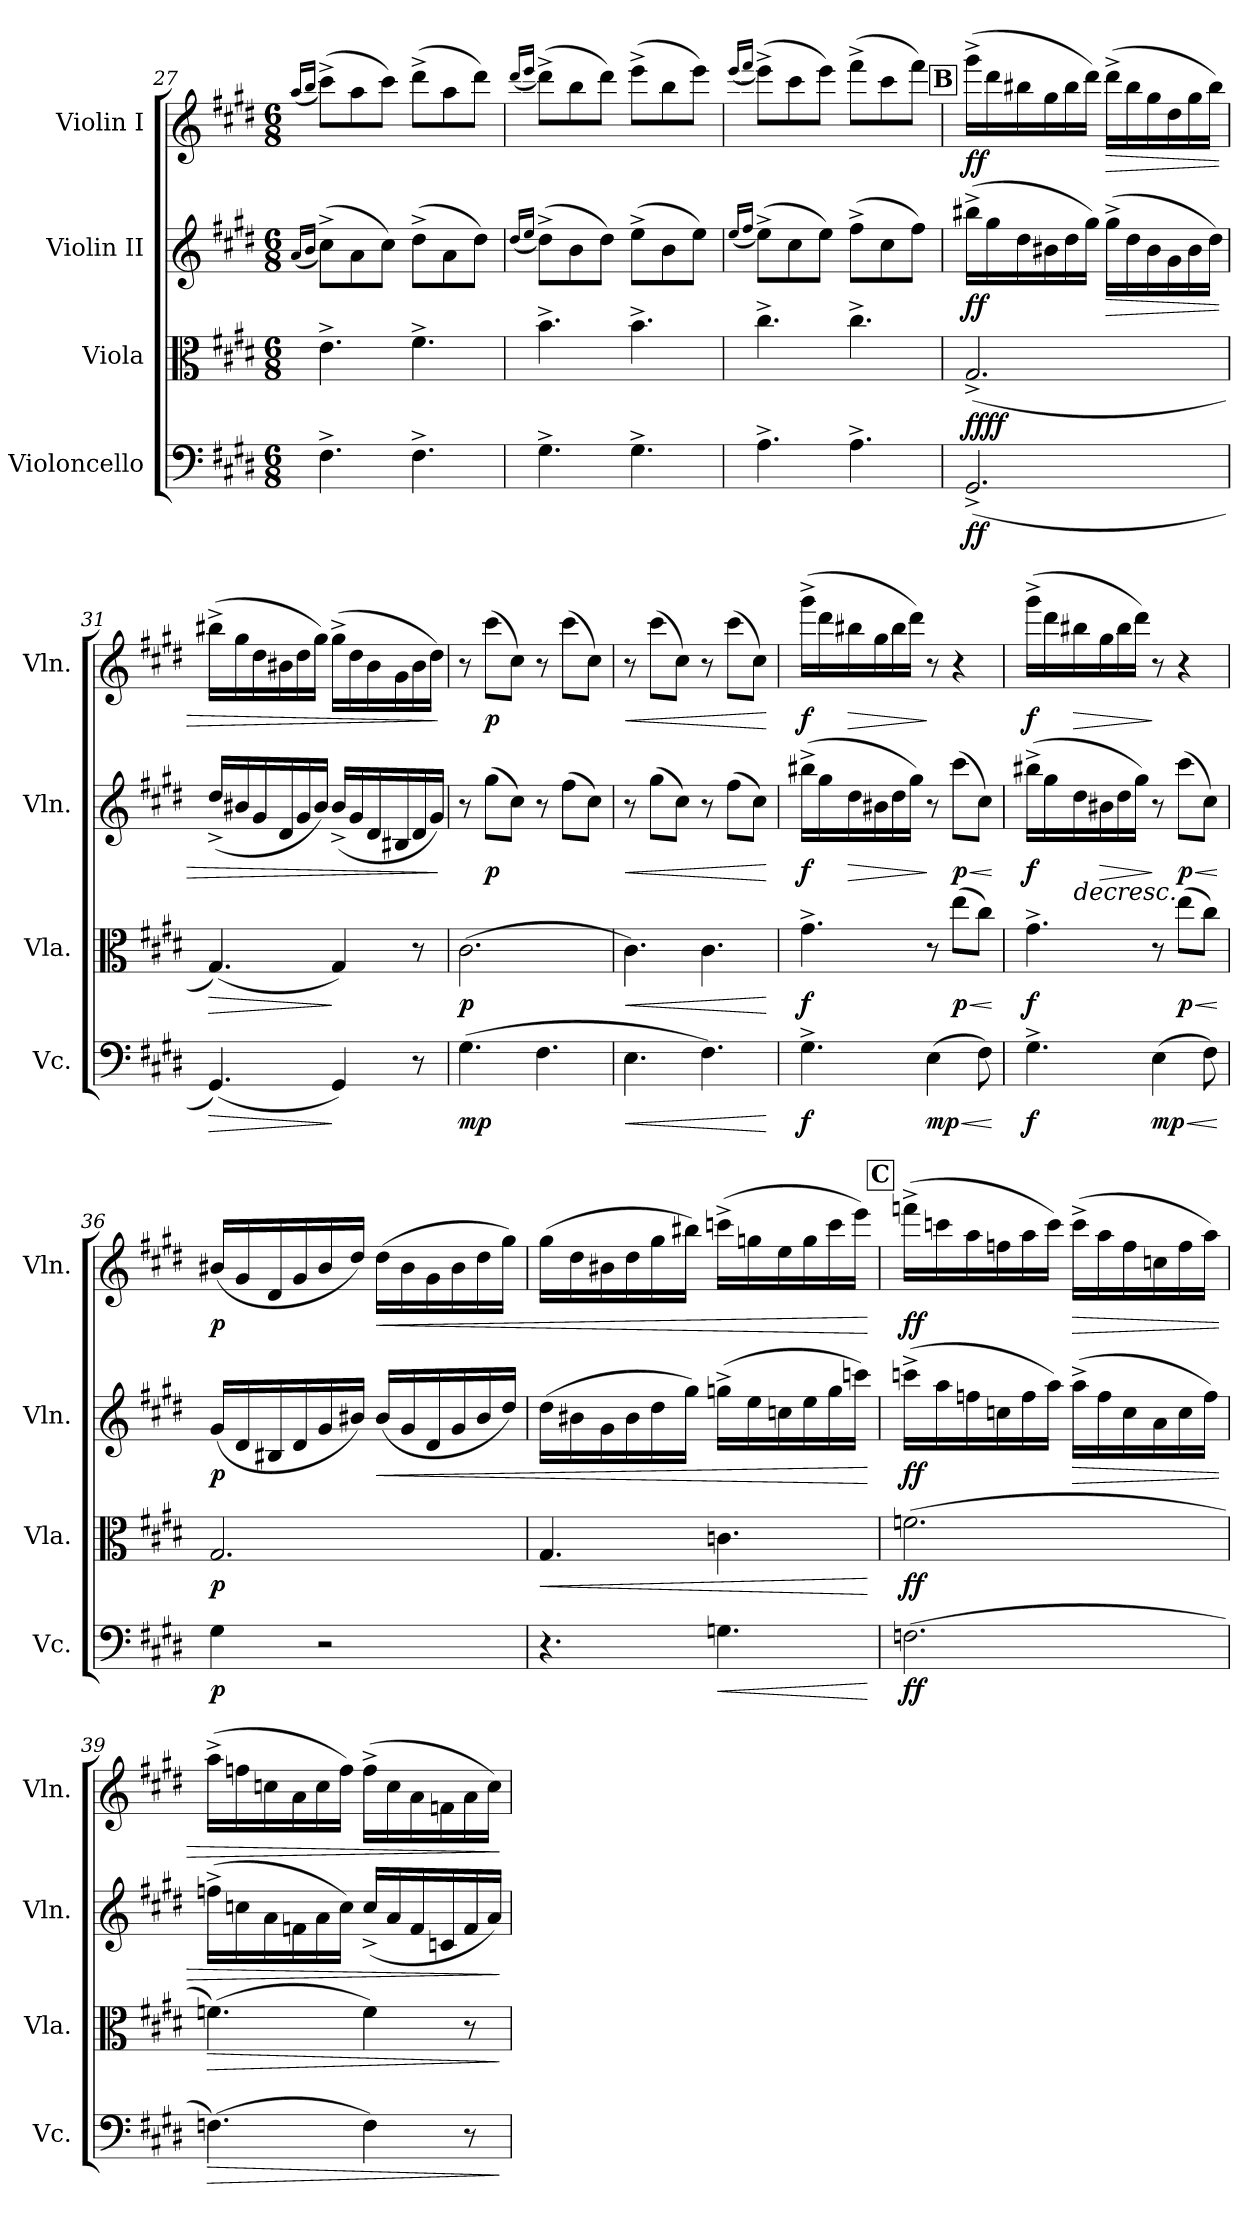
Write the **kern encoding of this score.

**kern	**dynam	**kern	**dynam	**kern	**dynam	**kern	**dynam
*part4	*part4	*part3	*part3	*part2	*part2	*part1	*part1
*staff4	*staff4	*staff3	*staff3	*staff2	*staff2	*staff1	*staff1
*I"Violoncello	*	*I"Viola	*	*I"Violin II	*	*I"Violin I	*
*I'Vc.	*	*I'Vla.	*	*I'Vln.	*	*I'Vln.	*
!!LO:LB:g=z
*clefF4	*	*clefC3	*	*clefG2	*	*clefG2	*
*k[f#c#g#d#]	*	*k[f#c#g#d#]	*	*k[f#c#g#d#]	*	*k[f#c#g#d#]	*
*M6/8	*	*M6/8	*	*M6/8	*	*M6/8	*
=27	=27	=27	=27	=27	=27	=27	=27
.	.	.	.	(16qa/LL	.	(16qaa/LL	.
.	.	.	.	16qb/JJ	.	16qbb/JJ	.
4.F#^\	.	4.e^\	.	(8cc#^\L)	.	(8ccc#^\L)	.
.	.	.	.	8a\	.	8aa\	.
.	.	.	.	8cc#\J)	.	8ccc#\J)	.
4.F#^\	.	4.f#^\	.	(8dd#^\L	.	(8ddd#^\L	.
.	.	.	.	8a\	.	8aa\	.
.	.	.	.	8dd#\J)	.	8ddd#\J)	.
=28	=28	=28	=28	=28	=28	=28	=28
.	.	.	.	(16qdd#/LL	.	(16qddd#/LL	.
.	.	.	.	16qee/JJ	.	16qeee/JJ	.
4.G#^\	.	4.b^\	.	(8dd#^\L)	.	(8ddd#^\L)	.
.	.	.	.	8b\	.	8bb\	.
.	.	.	.	8dd#\J)	.	8ddd#\J)	.
4.G#^\	.	4.b^\	.	(8ee^\L	.	(8eee^\L	.
.	.	.	.	8b\	.	8bb\	.
.	.	.	.	8ee\J)	.	8eee\J)	.
=29	=29	=29	=29	=29	=29	=29	=29
.	.	.	.	(16qee/LL	.	(16qeee/LL	.
.	.	.	.	16qff#/JJ	.	16qfff#/JJ	.
4.A^\	.	4.cc#^\	.	(8ee^\L)	.	(8eee^\L)	.
.	.	.	.	8cc#\	.	8ccc#\	.
.	.	.	.	8ee\J)	.	8eee\J)	.
4.A^\	.	4.cc#^\	.	(8ff#^\L	.	(8fff#^\L	.
.	.	.	.	8cc#\	.	8ccc#\	.
.	.	.	.	8ff#\J)	.	8fff#\J)	.
!!LO:LB:g=z
!!LO:REH:place=s1:a:B:fs=14:t=B
=30	=30	=30	=30	=30	=30	=30	=30
!	!LO:DY:b	!	!LO:DY:b	!	!	!	!
!	!	!	!LO:DY:n=1:b	!	!LO:DY:b	!	!LO:DY:b
(2.GG#^/	ff	(2.G#^/	ff ff	(16bb#X^\LL	ff	(16ggg#^\LL	ff
.	.	.	.	16gg#\	.	16ddd#\	.
.	.	.	.	16dd#\	.	16bb#X\	.
.	.	.	.	16b#X\	.	16gg#\	.
.	.	.	.	16dd#\	.	16bb#\	.
.	.	.	.	16gg#\JJ)	.	16ddd#\JJ)	.
!	!	!	!	!	!LO:HP:b	!	!LO:HP:b
.	.	.	.	(16gg#^\LL	>	(16ddd#^\LL	>
.	.	.	.	16dd#\	.	16bb#\	.
.	.	.	.	16b#\	.	16gg#\	.
.	.	.	.	16g#\	.	16dd#\	.
.	.	.	.	16b#\	.	16gg#\	.
.	.	.	.	16dd#\JJ)	.	16bb#\JJ)	.
=31	=31	=31	=31	=31	=31	=31	=31
!	!LO:HP:b	!	!LO:HP:b	!	!	!	!
(4.GG#/)	>	(4.G#/)	>	(16dd#^/LL	.	(16bb#X^\LL	.
.	.	.	.	16b#X/	.	16gg#\	.
.	.	.	.	16g#/	.	16dd#\	.
.	.	.	.	16d#/	.	16b#X\	.
.	.	.	.	16g#/	.	16dd#\	.
.	.	.	.	16b#/JJ)	.	16gg#\JJ)	.
4GG#/)	]	4G#/)	]	(16b#^/LL	.	(16gg#^\LL	.
.	.	.	.	16g#/	.	16dd#\	.
.	.	.	.	16d#/	.	16b#\	.
.	.	.	.	16B#X/	.	16g#\	.
8r	.	8r	.	16d#/	.	16b#\	.
.	.	.	.	16g#/JJ)	.	16dd#\JJ)	.
.	.	.	.	.	]	.	]
=32	=32	=32	=32	=32	=32	=32	=32
!	!LO:DY:b	!	!LO:DY:b	!	!	!	!
(4.G#\	mp	(2.c#\	p	8r	.	8r	.
!	!	!	!	!	!LO:DY:b	!	!LO:DY:b
.	.	.	.	(8gg#\L	p	(8ccc#\L	p
.	.	.	.	8cc#\J)	.	8cc#\J)	.
4.F#\	.	.	.	8r	.	8r	.
.	.	.	.	(8ff#\L	.	(8ccc#\L	.
.	.	.	.	8cc#\J)	.	8cc#\J)	.
=33	=33	=33	=33	=33	=33	=33	=33
!	!LO:HP:b	!	!LO:HP:b	!	!LO:HP:b	!	!LO:HP:b
4.E\	<	4.c#\)	<	8r	<	8r	<
.	.	.	.	(8gg#\L	.	(8ccc#\L	.
.	.	.	.	8cc#\J)	.	8cc#\J)	.
4.F#\)	.	4.c#\	.	8r	.	8r	.
.	.	.	.	(8ff#\L	.	(8ccc#\L	.
.	.	.	.	8cc#\J)	.	8cc#\J)	.
.	[	.	[	.	[	.	[
!!LO:PB:g=z
=34	=34	=34	=34	=34	=34	=34	=34
!	!LO:DY:b	!	!LO:DY:b	!	!LO:DY:b	!	!LO:DY:b
4.G#^\	f	4.g#^\	f	(16bb#X^\LL	f	(16ggg#^\LL	f
.	.	.	.	16gg#\	.	16ddd#\	.
!	!	!	!	!	!LO:HP:b	!	!LO:HP:b
.	.	.	.	16dd#\	>	16bb#X\	>
.	.	.	.	16b#X\	.	16gg#\	.
.	.	.	.	16dd#\	.	16bb#\	.
.	.	.	.	16gg#\JJ)	.	16ddd#\JJ)	.
!	!LO:HP:b	!	!	!	!	!	!
!	!LO:DY:n=1:b	!	!	!	!	!	!
(4E\	< mp	8r	.	8r	]	8r	]
!	!	!	!LO:HP:b	!	!LO:HP:b	!	!
!	!	!	!LO:DY:n=1:b	!	!LO:DY:n=1:b	!	!
.	.	(8ee\L	< p	(8ccc#\L	< p	4r	.
8F#\)	.	8cc#\J)	.	8cc#\J)	.	.	.
.	[	.	[	.	[	.	.
=35	=35	=35	=35	=35	=35	=35	=35
!	!LO:DY:b	!	!LO:DY:b	!	!LO:DY:b	!	!LO:DY:b
4.G#^\	f	4.g#^\	f	(16bb#X^\LL	f	(16ggg#^\LL	f
.	.	.	.	16gg#\	.	16ddd#\	.
!	!	!	!	!	!LO:HP:b	!	!LO:HP:b
.	.	.	.	16dd#\	>	16bb#X\	>
!	!	!	!	!	!LO:HP:b	!	!
.	.	.	.	16b#X\	>	16gg#\	.
.	.	.	.	16dd#\	.	16bb#\	.
.	.	.	.	16gg#\JJ)	.	16ddd#\JJ)	.
!	!LO:HP:b	!	!	!	!	!	!
!	!LO:DY:n=1:b	!	!	!	!	!	!
(4E\	< mp	8r	.	8r	] ]	8r	]
!	!	!	!LO:HP:b	!	!LO:HP:b	!	!
!	!	!	!LO:DY:n=1:b	!	!LO:DY:n=1:b	!	!
.	.	(8ee\L	< p	(8ccc#\L	< p	4r	.
8F#\)	.	8cc#\J)	.	8cc#\J)	.	.	.
.	[	.	[	.	[	.	.
=36	=36	=36	=36	=36	=36	=36	=36
!	!LO:DY:b	!	!LO:DY:b	!	!LO:DY:b	!	!LO:DY:b
4G#\	p	2.G#/	p	(16g#/LL	p	(16b#X/LL	p
.	.	.	.	16d#/	.	16g#/	.
.	.	.	.	16B#X/	.	16d#/	.
.	.	.	.	16d#/	.	16g#/	.
2r	.	.	.	16g#/	.	16b#/	.
.	.	.	.	16b#X/JJ)	.	16dd#/JJ)	.
!	!	!	!	!	!LO:HP:b	!	!LO:HP:b
.	.	.	.	(16b#/LL	<	(16dd#\LL	<
.	.	.	.	16g#/	.	16b#\	.
.	.	.	.	16d#/	.	16g#\	.
.	.	.	.	16g#/	.	16b#\	.
.	.	.	.	16b#/	.	16dd#\	.
.	.	.	.	16dd#/JJ)	.	16gg#\JJ)	.
!!LO:LB:g=z
=37	=37	=37	=37	=37	=37	=37	=37
!	!	!	!LO:HP:b	!	!	!	!
4.r	.	4.G#/	<	(16dd#\LL	.	(16gg#\LL	.
.	.	.	.	16b#X\	.	16dd#\	.
.	.	.	.	16g#\	.	16b#X\	.
.	.	.	.	16b#\	.	16dd#\	.
.	.	.	.	16dd#\	.	16gg#\	.
.	.	.	.	16gg#\JJ)	.	16bb#X\JJ)	.
!	!LO:HP:b	!	!	!	!	!	!
4.Gn\	<	4.cn\	.	(16ggn^\LL	.	(16cccn^\LL	.
.	.	.	.	16ee\	.	16ggn\	.
.	.	.	.	16ccn\	.	16ee\	.
.	.	.	.	16ee\	.	16gg\	.
.	.	.	.	16gg\	.	16ccc\	.
.	.	.	.	16cccn\JJ)	.	16eee\JJ)	.
.	[	.	[	.	[	.	[
!!LO:REH:place=s1:a:B:fs=14:t=C
=38	=38	=38	=38	=38	=38	=38	=38
!	!LO:DY:b	!	!LO:DY:b	!	!LO:DY:b	!	!LO:DY:b
(2.Fn\	ff	(2.fn\	ff	(16cccn^\LL	ff	(16fffn^\LL	ff
.	.	.	.	16aa\	.	16cccn\	.
.	.	.	.	16ffn\	.	16aa\	.
.	.	.	.	16ccn\	.	16ffn\	.
.	.	.	.	16ff\	.	16aa\	.
.	.	.	.	16aa\JJ)	.	16ccc\JJ)	.
!	!	!	!	!	!LO:HP:b	!	!LO:HP:b
.	.	.	.	(16aa^\LL	>	(16ccc^\LL	>
.	.	.	.	16ff\	.	16aa\	.
.	.	.	.	16cc\	.	16ff\	.
.	.	.	.	16a\	.	16ccn\	.
.	.	.	.	16cc\	.	16ff\	.
.	.	.	.	16ff\JJ)	.	16aa\JJ)	.
!!LO:LB:g=z
=39	=39	=39	=39	=39	=39	=39	=39
!	!LO:HP:b	!	!LO:HP:b	!	!	!	!
(4.Fn\)	>	(4.fn\)	>	(16ffn^\LL	.	(16aa^\LL	.
.	.	.	.	16ccn\	.	16ffn\	.
.	.	.	.	16a\	.	16ccn\	.
.	.	.	.	16fn\	.	16a\	.
.	.	.	.	16a\	.	16cc\	.
.	.	.	.	16cc\JJ)	.	16ff\JJ)	.
4F\)	.	4f\)	.	(16cc^/LL	.	(16ff^\LL	.
.	.	.	.	16a/	.	16cc\	.
.	.	.	.	16f/	.	16a\	.
.	.	.	.	16cn/	.	16fn\	.
8r	.	8r	.	16f/	.	16a\	.
.	.	.	.	16a/JJ)	.	16cc\JJ)	.
.	]	.	]	.	]	.	]
=	=	=	=	=	=	=	=
*-	*-	*-	*-	*-	*-	*-	*-
